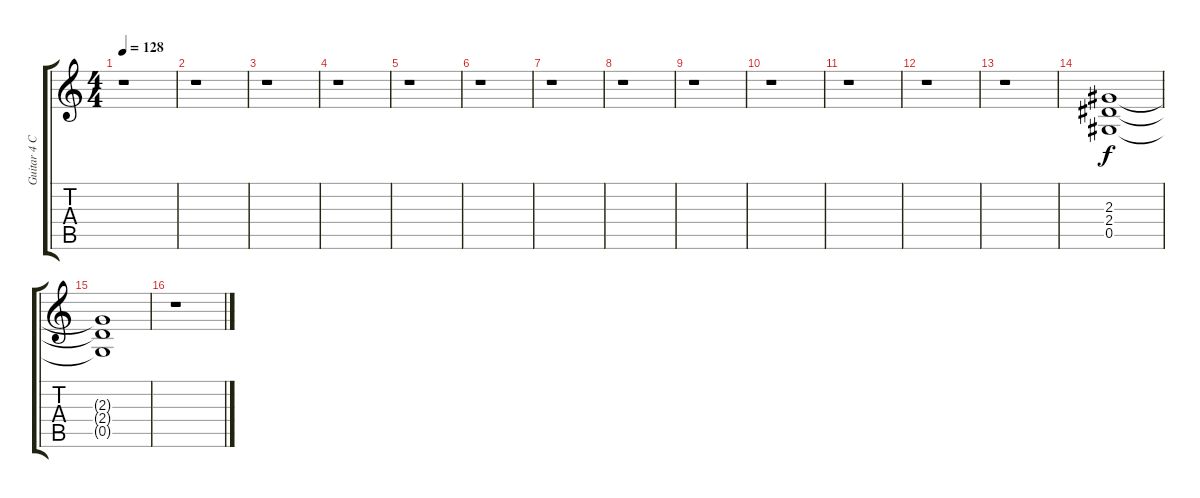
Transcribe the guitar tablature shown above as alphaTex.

\track ("Guitar 4 Clean" "Guitar 4 C") {instrument electricguitarclean}
\staff {score tabs}
\tuning (Eb4 Bb3 Gb3 Db3 Ab2 Eb2) {hide}
\ts (4 4)
\tempo 128
\clef g2
\ks c
r.1{dy f} |
r.1 |
r.1 |
r.1 |
r.1 |
r.1 |
r.1 |
r.1 |
r.1 |
r.1 |
r.1 |
r.1 |
r.1 |
(2.3 2.4 0.5).1 |
(2.3{t} 2.4{t} 0.5{t}).1 |
r.1
